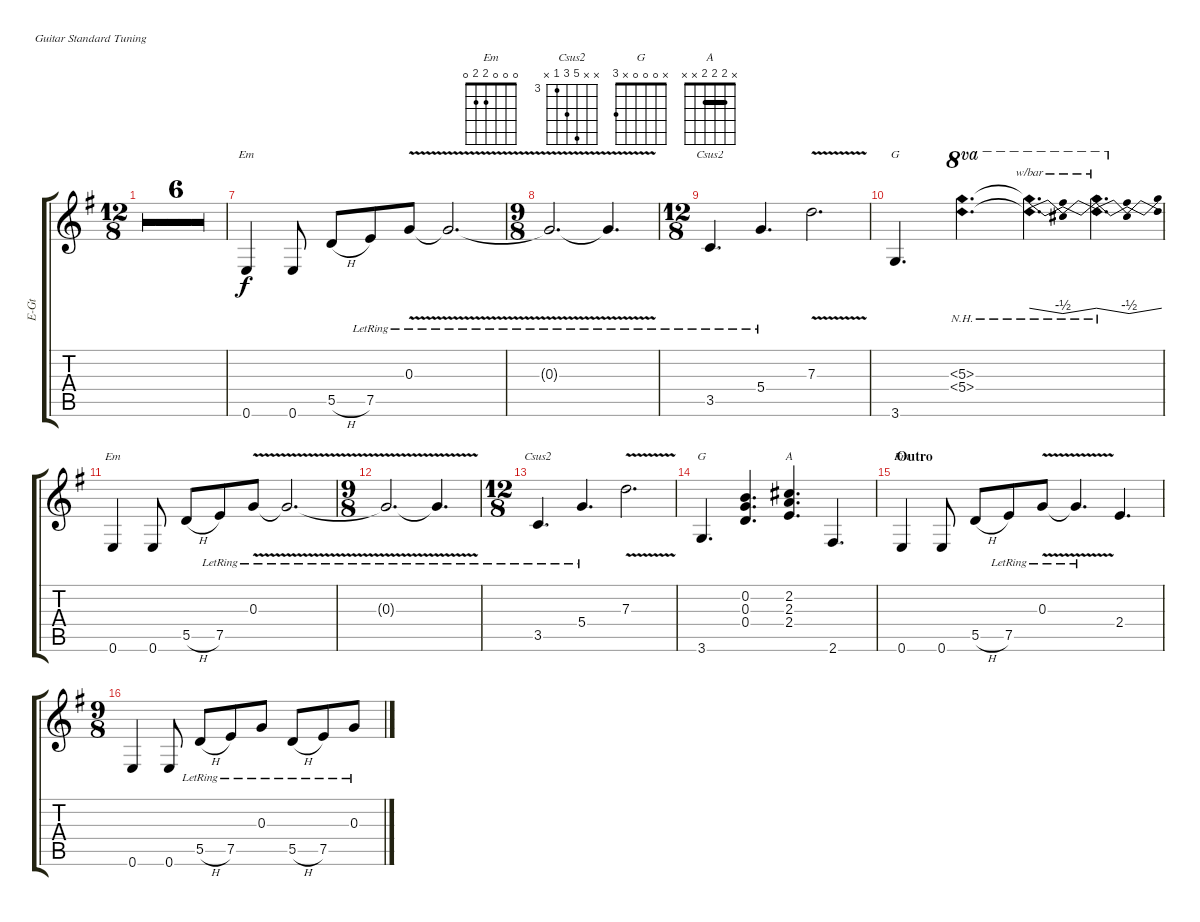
\defaultSystemsLayout 4
\bracketExtendMode groupsimilarinstruments
\otherSystemsTrackNameOrientation horizontal
\track ("Clean Guitar" "E-Gt") {multiBarRest instrument electricguitarclean}
\staff {score tabs}
\tuning (E4 B3 G3 D3 A2 E2)
\chord ("Em" 0 0 0 2 2 0) {showfingering false}
\chord ("Csus2" x x 7 5 3 x) {firstfret 3 showfingering false}
\chord ("G" x 0 0 0 x 3) {showfingering false}
\chord ("A" x 2 2 2 x x) {showfingering false barre (2 2)}
\ts (12 8)
\beaming (8 3 3 3 3)
\tempo 192
\clef g2
\ks g
r.1{d dy f beam Down} |
r.1{d beam Down} |
r.1{d beam Down} |
\ts (9 8)
\beaming (8 3 3 3 3)
r.1{beam Down} r.8{beam Down} |
\ts (12 8)
\beaming (8 3 3 3 3)
r.1{d beam Down} |
r.1{d beam Down} |
0.6{acc forcenatural}.4{ch "Em" beam Up} 0.6{acc forcenatural}.8{beam Up} 5.5{h acc forcenatural}.8{beam Up} 7.5{lr acc forcenatural}.8{beam Up} 0.3{v lr acc forcenatural}.8{beam Up} 0.3{v lr t acc forcenatural}.2{d beam Up} |
\ts (9 8)
\beaming (8 3 3 3 3)
0.3{v lr t acc forcenatural}.2{d beam Up} 0.3{v lr t acc forcenatural}.4{d beam Up} |
\ts (12 8)
\beaming (8 3 3 3 3)
3.5{lr acc forcenatural}.4{d ch "Csus2" beam Up} 5.4{lr acc forcenatural}.4{d beam Up} 7.3{v acc forcenatural}.2{d beam Down} |
3.6{acc forcenatural}.4{d ch "G" beam Up} (5.4{nh acc forcenatural} 5.3{nh acc forcenatural}).4{d ot 8va beam Down} (5.4{nh t acc forcenatural} 5.3{nh t acc forcenatural}).4{d tbe (dip default 0 0 9 -2 9.6 -2 21 0) ot 8va beam Down} (5.4{nh t acc forcenatural} 5.3{nh t acc forcenatural}).4{d tbe (dip default 0 0 9 -2 9.6 -2 21 0) ot 8va beam Down} |
0.6{acc forcenatural}.4{ch "Em" beam Up} 0.6{acc forcenatural}.8{beam Up} 5.5{h acc forcenatural}.8{beam Up} 7.5{lr acc forcenatural}.8{beam Up} 0.3{v lr acc forcenatural}.8{beam Up} 0.3{v lr t acc forcenatural}.2{d beam Up} |
\ts (9 8)
\beaming (8 3 3 3 3)
0.3{v lr t acc forcenatural}.2{d beam Up} 0.3{v lr t acc forcenatural}.4{d beam Up} |
\ts (12 8)
\beaming (8 3 3 3 3)
3.5{lr acc forcenatural}.4{d ch "Csus2" beam Up} 5.4{lr acc forcenatural}.4{d beam Up} 7.3{v acc forcenatural}.2{d beam Down} |
3.6{acc forcenatural}.4{d ch "G" beam Up} (0.4{acc forcenatural} 0.3{acc forcenatural} 0.2{acc forcenatural}).4{d beam Up} (2.2{acc #} 2.3{acc forcenatural} 2.4{acc forcenatural}).4{d ch "A" beam Up} 2.6{acc #}.4{d beam Up} |
\section ("" "Outro")
0.6{acc forcenatural}.4{ch "Em" beam Up} 0.6{acc forcenatural}.8{beam Up} 5.5{h acc forcenatural}.8{beam Up} 7.5{lr acc forcenatural}.8{beam Up} 0.3{v lr acc forcenatural}.8{beam Up} 0.3{v lr t acc forcenatural}.4{d beam Up} 2.4{acc forcenatural}.4{d beam Up} |
\ts (9 8)
\beaming (8 3 3 3 3)
0.6{acc forcenatural}.4{beam Up} 0.6{acc forcenatural}.8{beam Up} 5.5{h lr acc forcenatural}.8{beam Up} 7.5{lr acc forcenatural}.8{beam Up} 0.3{lr acc forcenatural}.8{beam Up} 5.5{h lr acc forcenatural}.8{beam Up} 7.5{lr acc forcenatural}.8{beam Up} 0.3{lr acc forcenatural}.8{beam Up}
